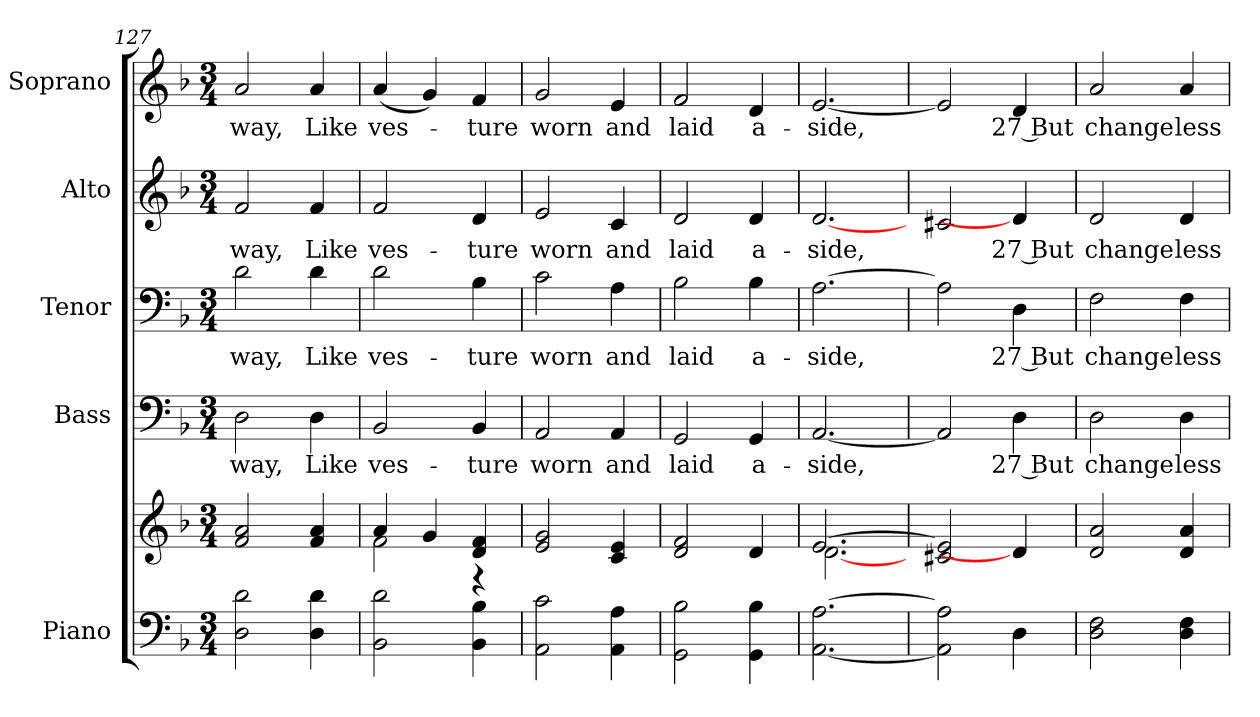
**kern	**kern	**kern	**text	**kern	**text	**kern	**text	**kern	**text
*part5	*part5	*part4	*part4	*part3	*part3	*part2	*part2	*part1	*part1
*staff6	*staff5	*staff4	*staff4	*staff3	*staff3	*staff2	*staff2	*staff1	*staff1
*I"Piano	*	*I"Bass	*	*I"Tenor	*	*I"Alto	*	*I"Soprano	*
*I'Pno.	*	*I'B.	*	*I'T.	*	*I'A.	*	*I'S.	*
*clefF4	*clefG2	*clefF4	*	*clefF4	*	*clefG2	*	*clefG2	*
*k[b-]	*k[b-]	*k[b-]	*	*k[b-]	*	*k[b-]	*	*k[b-]	*
*F:	*F:	*F:	*	*F:	*	*F:	*	*F:	*
*M3/4	*M3/4	*M3/4	*	*M3/4	*	*M3/4	*	*M3/4	*
=127	=127	=127	=127	=127	=127	=127	=127	=127	=127
!	!	!	!LO:LY:b:color=#000000	!	!	!	!	!	!
!	!	!	!	!	!LO:LY:b:color=#000000	!	!	!	!
!	!	!	!	!	!	!	!LO:LY:b:color=#000000	!	!
!	!	!	!	!	!	!	!	!	!LO:LY:b:color=#000000
2Di\ 2di	2fi/ 2ai	2Di\	-way,	2di\	-way,	2fi/	-way,	2ai/	-way,
!	!	!	!LO:LY:b:color=#000000	!	!	!	!	!	!
!	!	!	!	!	!LO:LY:b:color=#000000	!	!	!	!
!	!	!	!	!	!	!	!LO:LY:b:color=#000000	!	!
!	!	!	!	!	!	!	!	!	!LO:LY:b:color=#000000
4Di\ 4di	4fi/ 4ai	4Di\	Like	4di\	Like	4fi/	Like	4ai/	Like
=128	=128	=128	=128	=128	=128	=128	=128	=128	=128
*	*^	*	*	*	*	*	*	*	*
!	!	!	!	!LO:LY:b:color=#000000	!	!	!	!	!	!
!	!	!	!	!	!	!LO:LY:b:color=#000000	!	!	!	!
!	!	!	!	!	!	!	!	!LO:LY:b:color=#000000	!	!
!	!	!	!	!	!	!	!	!	!	!LO:LY:b:color=#000000
2BB-i\ 2di	4ai/	2fi\	2BB-i/	ves-	2di\	ves-	2fi/	ves-	(4ai/	ves-
.	4gi/	.	.	.	.	.	.	.	4gi/)	.
!	!	!	!	!LO:LY:b:color=#000000	!	!	!	!	!	!
!	!	!	!	!	!	!LO:LY:b:color=#000000	!	!	!	!
!	!	!	!	!	!	!	!	!LO:LY:b:color=#000000	!	!
!	!	!	!	!	!	!	!	!	!	!LO:LY:b:color=#000000
4BB-i\ 4B-i	4di/ 4fi	4r	4BB-i/	-ture	4B-i\	-ture	4di/	-ture	4fi/	-ture
*	*v	*v	*	*	*	*	*	*	*	*
=129	=129	=129	=129	=129	=129	=129	=129	=129	=129
*	*^	*	*	*	*	*	*	*	*
!	!	!	!	!LO:LY:b:color=#000000	!	!	!	!	!	!
*	*v	*v	*	*	*	*	*	*	*	*
*	*^	*	*	*	*	*	*	*	*
!	!	!	!	!	!	!LO:LY:b:color=#000000	!	!	!	!
*	*v	*v	*	*	*	*	*	*	*	*
*	*^	*	*	*	*	*	*	*	*
!	!	!	!	!	!	!	!	!LO:LY:b:color=#000000	!	!
*	*v	*v	*	*	*	*	*	*	*	*
*	*^	*	*	*	*	*	*	*	*
!	!	!	!	!	!	!	!	!	!	!LO:LY:b:color=#000000
*	*v	*v	*	*	*	*	*	*	*	*
2AAi\ 2ci	2ei/ 2gi	2AAi/	worn	2ci\	worn	2ei/	worn	2gi/	worn
!	!	!	!LO:LY:b:color=#000000	!	!	!	!	!	!
!	!	!	!	!	!LO:LY:b:color=#000000	!	!	!	!
!	!	!	!	!	!	!	!LO:LY:b:color=#000000	!	!
!	!	!	!	!	!	!	!	!	!LO:LY:b:color=#000000
4AAi\ 4Ai	4ci/ 4ei	4AAi/	and	4Ai\	and	4ci/	and	4ei/	and
=130	=130	=130	=130	=130	=130	=130	=130	=130	=130
!	!	!	!LO:LY:b:color=#000000	!	!	!	!	!	!
!	!	!	!	!	!LO:LY:b:color=#000000	!	!	!	!
!	!	!	!	!	!	!	!LO:LY:b:color=#000000	!	!
!	!	!	!	!	!	!	!	!	!LO:LY:b:color=#000000
2GGi\ 2B-i	2di/ 2fi	2GGi/	laid	2B-i\	laid	2di/	laid	2fi/	laid
!	!	!	!LO:LY:b:color=#000000	!	!	!	!	!	!
!	!	!	!	!	!LO:LY:b:color=#000000	!	!	!	!
!	!	!	!	!	!	!	!LO:LY:b:color=#000000	!	!
!	!	!	!	!	!	!	!	!	!LO:LY:b:color=#000000
4GGi\ 4B-i	4di/	4GGi/	a-	4B-i\	a-	4di/	a-	4di/	a-
=131	=131	=131	=131	=131	=131	=131	=131	=131	=131
*	*^	*	*	*	*	*	*	*	*
!	!	!	!	!LO:LY:b:color=#000000	!	!	!	!	!	!
!	!	!	!	!	!	!LO:LY:b:color=#000000	!	!	!	!
!	!	!	!	!	!	!	!	!LO:LY:b:color=#000000	!	!
!	!	!	!	!	!	!	!	!	!	!LO:LY:b:color=#000000
[<2.AAi\ [>2.Ai	[>2.ei/	[<2.di\	[<2.AAi/	-side,	[>2.Ai\	-side,	[<2.di/	-side,	[<2.ei/	-side,
*	*v	*v	*	*	*	*	*	*	*	*
!!LO:PB:g=z
=132	=132	=132	=132	=132	=132	=132	=132	=132	=132
2AAi\] 2Ai]	2c#Xi/ 2ei]	2AAi/]	.	2Ai\]	.	2c#Xi/	.	2ei/]	.
!	!	!	!LO:LY:b:color=#000000	!	!	!	!	!	!
!	!	!	!	!	!LO:LY:b:color=#000000	!	!	!	!
!	!	!	!	!	!	!	!LO:LY:b:color=#000000	!	!
!	!	!	!	!	!	!	!	!	!LO:LY:b:color=#000000
4Di\	4di/]	4Di\	27 But	4Di\	27 But	4di/]	27 But	4di/	27 But
=133	=133	=133	=133	=133	=133	=133	=133	=133	=133
!	!	!	!LO:LY:b:color=#000000	!	!	!	!	!	!
!	!	!	!	!	!LO:LY:b:color=#000000	!	!	!	!
!	!	!	!	!	!	!	!LO:LY:b:color=#000000	!	!
!	!	!	!	!	!	!	!	!	!LO:LY:b:color=#000000
2Di\ 2Fi	2di/ 2ai	2Di\	change	2Fi\	change	2di/	change	2ai/	change
!	!	!	!LO:LY:b:color=#000000	!	!	!	!	!	!
!	!	!	!	!	!LO:LY:b:color=#000000	!	!	!	!
!	!	!	!	!	!	!	!LO:LY:b:color=#000000	!	!
!	!	!	!	!	!	!	!	!	!LO:LY:b:color=#000000
4Di\ 4Fi	4di/ 4ai	4Di\	less	4Fi\	less	4di/	less	4ai/	less
=	=	=	=	=	=	=	=	=	=
*-	*-	*-	*-	*-	*-	*-	*-	*-	*-
